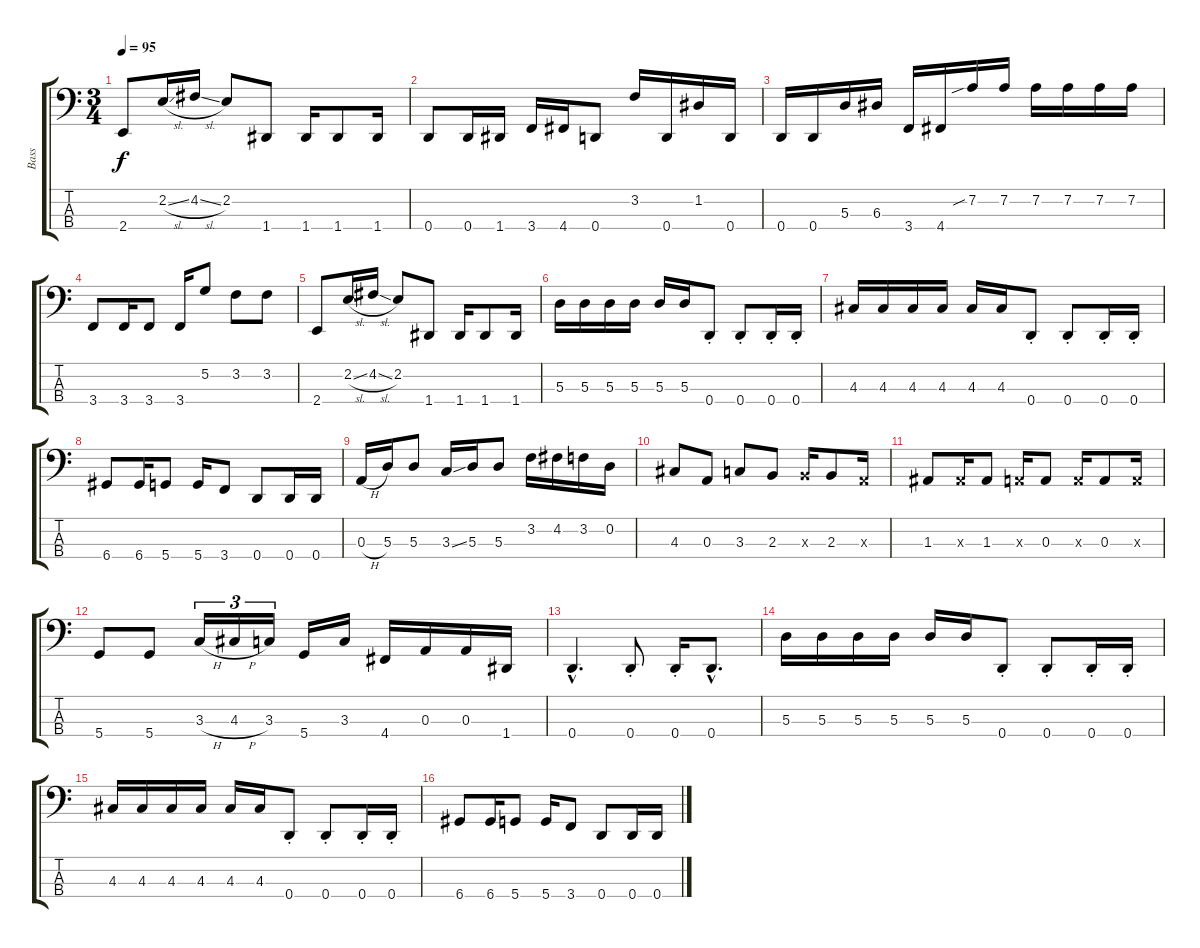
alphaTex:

\track ("Bass" "Bass") {instrument electricbassfinger}
\staff {score tabs}
\tuning (G2 D2 A1 D1) {hide}
\ts (3 4)
\tempo 95
\clef f4
\ks c
2.4.8{dy f} 2.2{sl}.16 4.2{sl}.16 2.2.8 1.4.8 1.4.16 1.4.8 1.4.16 |
0.4.8 0.4.16 1.4.16 3.4.16 4.4.16 0.4.8 3.2.16 0.4.16 1.2.16 0.4.16 |
0.4.16 0.4.16 5.3.16 6.3.16 3.4.16 4.4.16 7.2{sib}.16 7.2.16 7.2.16 7.2.16 7.2.16 7.2.16 |
3.4.8 3.4.16 3.4.8 3.4.16 5.2.8 3.2.8 3.2.8 |
2.4.8 2.2{sl}.16 4.2{sl}.16 2.2.8 1.4.8 1.4.16 1.4.8 1.4.16 |
\section ("" "")
5.3.16 5.3.16 5.3.16 5.3.16 5.3.16 5.3.16 0.4{st}.8 0.4{st}.8 0.4{st}.16 0.4{st}.16 |
4.3.16 4.3.16 4.3.16 4.3.16 4.3.16 4.3.16 0.4{st}.8 0.4{st}.8 0.4{st}.16 0.4{st}.16 |
6.4.8 6.4.16 5.4.8 5.4.16 3.4.8 0.4.8 0.4.16 0.4.16 |
0.3{h}.16 5.3.16 5.3.8 3.3{ss}.16 5.3.16 5.3.8 3.2.16 4.2.16 3.2.16 0.2.16 |
4.3.8 0.3.8 3.3.8 2.3.8 2.3{x}.16 2.3.8 0.3{x}.16 |
1.3.8 1.3{x}.16 1.3.8 0.3{x}.16 0.3.8 0.3{x}.16 0.3.8 0.3{x}.16 |
5.4.8 5.4.8 3.3{h}.16{tu (3 2)} 4.3{h}.16{tu (3 2)} 3.3.16{tu (3 2)} 5.4.16 3.3.16 4.4.16 0.3.16 0.3.16 1.4.16 |
0.4{hac}.4{d} 0.4{st}.8 0.4{st}.16 0.4{hac}.8{d} |
5.3.16 5.3.16 5.3.16 5.3.16 5.3.16 5.3.16 0.4{st}.8 0.4{st}.8 0.4{st}.16 0.4{st}.16 |
4.3.16 4.3.16 4.3.16 4.3.16 4.3.16 4.3.16 0.4{st}.8 0.4{st}.8 0.4{st}.16 0.4{st}.16 |
6.4.8 6.4.16 5.4.8 5.4.16 3.4.8 0.4.8 0.4.16 0.4.16
